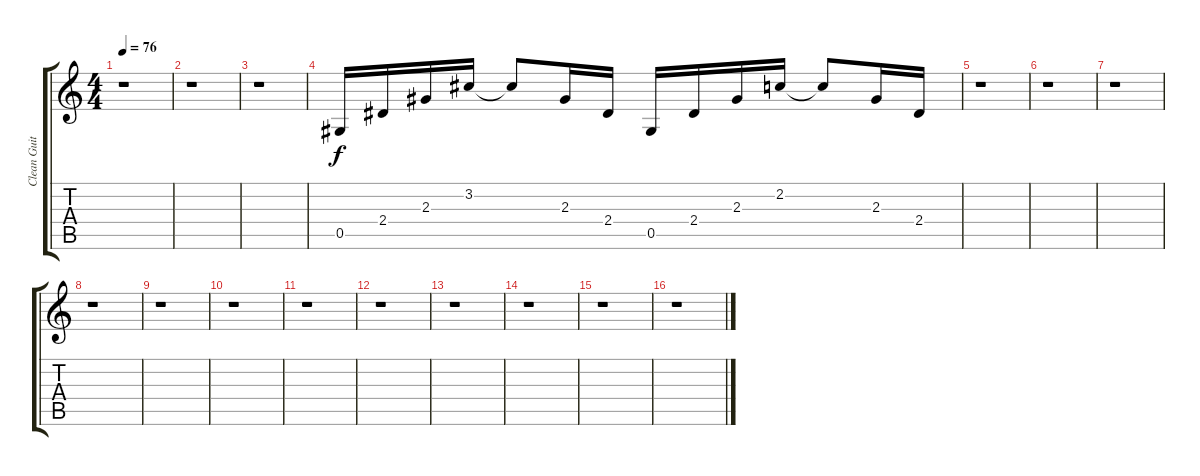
\track ("Clean Guitar 2" "Clean Guit") {instrument electricguitarclean}
\staff {score tabs}
\tuning (Eb4 Bb3 Gb3 Db3 Ab2 Eb2) {hide}
\ts (4 4)
\tempo 76
\clef g2
\ks c
r.1{dy f} |
r.1 |
r.1 |
0.5.16 2.4.16 2.3.16 3.2.16 3.2{t}.8 2.3.16 2.4.16 0.5.16 2.4.16 2.3.16 2.2.16 2.2{t}.8 2.3.16 2.4.16 |
r.1 |
r.1 |
r.1 |
r.1 |
r.1 |
r.1 |
r.1 |
r.1 |
r.1 |
r.1 |
r.1 |
r.1
